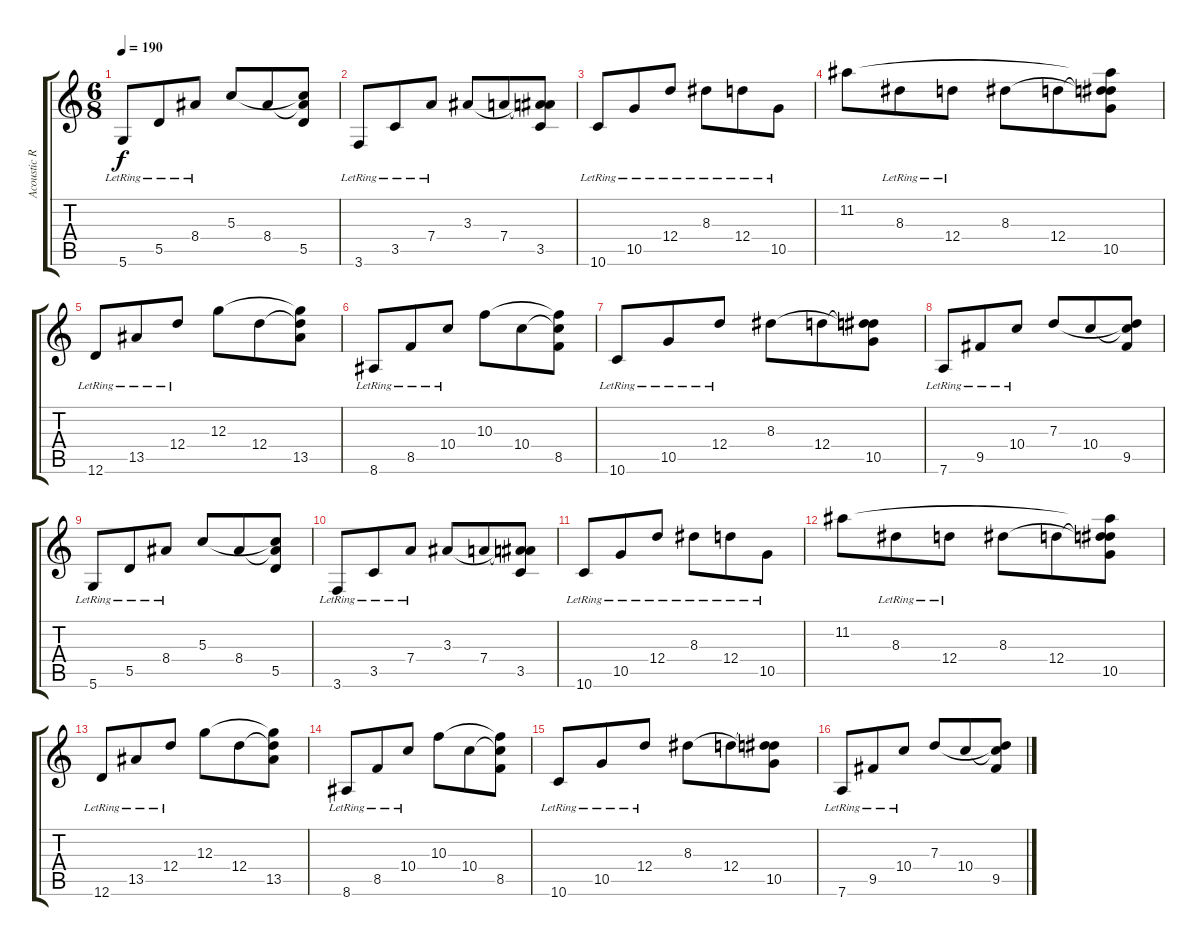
\track ("Acoustic Right" "Acoustic R") {instrument acousticguitarsteel}
\staff {score tabs}
\tuning (E4 B3 G3 D3 A2 D2) {hide}
\ts (6 8)
\tempo 190
\clef g2
\ks c
5.6{lr}.8{dy f} 5.5{lr}.8 8.4{lr}.8 5.3.8 8.4.8 (5.3{t} 8.4{t} 5.5).8 |
3.6{lr}.8 3.5{lr}.8 7.4{lr}.8 3.3.8 7.4.8 (3.3{t} 7.4{t} 3.5).8 |
10.6{lr}.8 10.5{lr}.8 12.4{lr}.8 8.3{lr}.8 12.4{lr}.8 10.5{lr}.8 |
11.2.8 8.3{lr}.8 12.4{lr}.8 8.3.8 12.4.8 (11.2{t} 8.3{t} 12.4{t} 10.5).8 |
12.6{lr}.8 13.5{lr}.8 12.4{lr}.8 12.3.8 12.4.8 (12.3{t} 12.4{t} 13.5).8 |
8.6{lr}.8 8.5{lr}.8 10.4{lr}.8 10.3.8 10.4.8 (10.3{t} 10.4{t} 8.5).8 |
10.6{lr}.8 10.5{lr}.8 12.4{lr}.8 8.3.8 12.4.8 (8.3{t} 12.4{t} 10.5).8 |
7.6{lr}.8 9.5{lr}.8 10.4{lr}.8 7.3.8 10.4.8 (7.3{t} 10.4{t} 9.5).8 |
5.6{lr}.8 5.5{lr}.8 8.4{lr}.8 5.3.8 8.4.8 (5.3{t} 8.4{t} 5.5).8 |
3.6{lr}.8 3.5{lr}.8 7.4{lr}.8 3.3.8 7.4.8 (3.3{t} 7.4{t} 3.5).8 |
10.6{lr}.8 10.5{lr}.8 12.4{lr}.8 8.3{lr}.8 12.4{lr}.8 10.5{lr}.8 |
11.2.8 8.3{lr}.8 12.4{lr}.8 8.3.8 12.4.8 (11.2{t} 8.3{t} 12.4{t} 10.5).8 |
12.6{lr}.8 13.5{lr}.8 12.4{lr}.8 12.3.8 12.4.8 (12.3{t} 12.4{t} 13.5).8 |
8.6{lr}.8 8.5{lr}.8 10.4{lr}.8 10.3.8 10.4.8 (10.3{t} 10.4{t} 8.5).8 |
10.6{lr}.8 10.5{lr}.8 12.4{lr}.8 8.3.8 12.4.8 (8.3{t} 12.4{t} 10.5).8 |
7.6{lr}.8 9.5{lr}.8 10.4{lr}.8 7.3.8 10.4.8 (7.3{t} 10.4{t} 9.5).8
